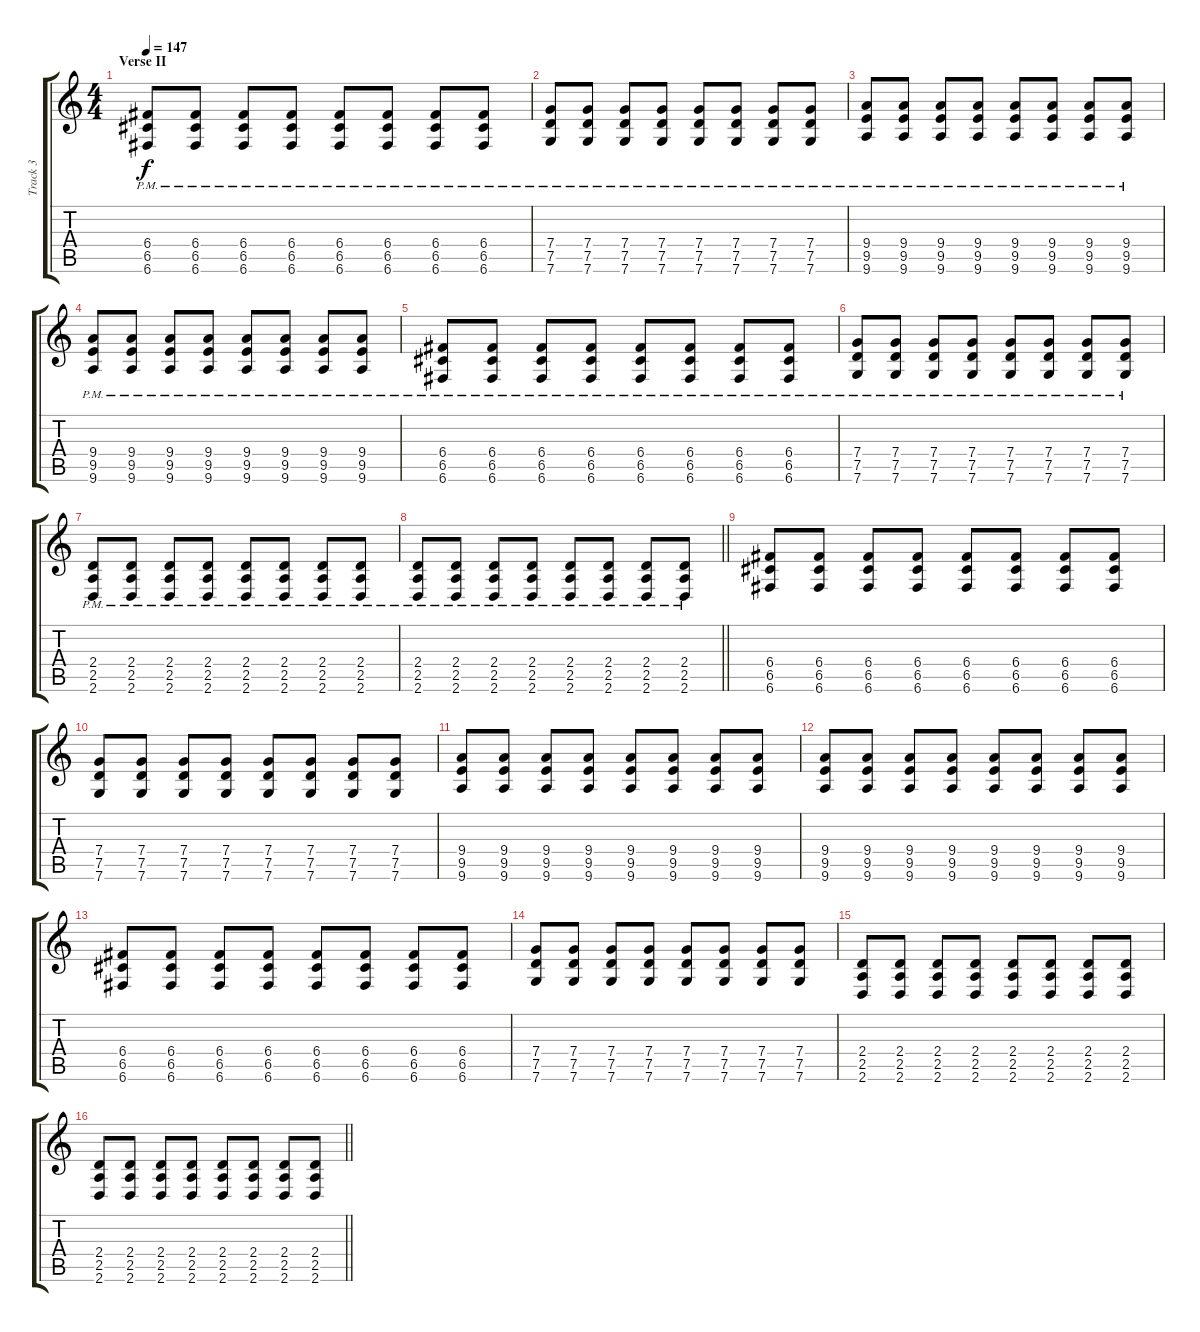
\track ("Track 3" "Track 3") {instrument distortionguitar}
\staff {score tabs}
\tuning (D4 A3 F3 C3 G2 C2) {hide}
\ts (4 4)
\section ("" "Verse II")
\tempo 147
\clef g2
\ks c
(6.4{pm} 6.5{pm} 6.6{pm}).8{dy f volume 7} (6.4{pm} 6.5{pm} 6.6{pm}).8 (6.4{pm} 6.5{pm} 6.6{pm}).8 (6.4{pm} 6.5{pm} 6.6{pm}).8 (6.4{pm} 6.5{pm} 6.6{pm}).8 (6.4{pm} 6.5{pm} 6.6{pm}).8 (6.4{pm} 6.5{pm} 6.6{pm}).8 (6.4{pm} 6.5{pm} 6.6{pm}).8 |
(7.4{pm} 7.5{pm} 7.6{pm}).8 (7.4{pm} 7.5{pm} 7.6{pm}).8 (7.4{pm} 7.5{pm} 7.6{pm}).8 (7.4{pm} 7.5{pm} 7.6{pm}).8 (7.4{pm} 7.5{pm} 7.6{pm}).8 (7.4{pm} 7.5{pm} 7.6{pm}).8 (7.4{pm} 7.5{pm} 7.6{pm}).8 (7.4{pm} 7.5{pm} 7.6{pm}).8 |
(9.4{pm} 9.5{pm} 9.6{pm}).8 (9.4{pm} 9.5{pm} 9.6{pm}).8 (9.4{pm} 9.5{pm} 9.6{pm}).8 (9.4{pm} 9.5{pm} 9.6{pm}).8 (9.4{pm} 9.5{pm} 9.6{pm}).8 (9.4{pm} 9.5{pm} 9.6{pm}).8 (9.4{pm} 9.5{pm} 9.6{pm}).8 (9.4{pm} 9.5{pm} 9.6{pm}).8 |
(9.4{pm} 9.5{pm} 9.6{pm}).8 (9.4{pm} 9.5{pm} 9.6{pm}).8 (9.4{pm} 9.5{pm} 9.6{pm}).8 (9.4{pm} 9.5{pm} 9.6{pm}).8 (9.4{pm} 9.5{pm} 9.6{pm}).8 (9.4{pm} 9.5{pm} 9.6{pm}).8 (9.4{pm} 9.5{pm} 9.6{pm}).8 (9.4{pm} 9.5{pm} 9.6{pm}).8 |
(6.4{pm} 6.5{pm} 6.6{pm}).8 (6.4{pm} 6.5{pm} 6.6{pm}).8 (6.4{pm} 6.5{pm} 6.6{pm}).8 (6.4{pm} 6.5{pm} 6.6{pm}).8 (6.4{pm} 6.5{pm} 6.6{pm}).8 (6.4{pm} 6.5{pm} 6.6{pm}).8 (6.4{pm} 6.5{pm} 6.6{pm}).8 (6.4{pm} 6.5{pm} 6.6{pm}).8 |
(7.4{pm} 7.5{pm} 7.6{pm}).8 (7.4{pm} 7.5{pm} 7.6{pm}).8 (7.4{pm} 7.5{pm} 7.6{pm}).8 (7.4{pm} 7.5{pm} 7.6{pm}).8 (7.4{pm} 7.5{pm} 7.6{pm}).8 (7.4{pm} 7.5{pm} 7.6{pm}).8 (7.4{pm} 7.5{pm} 7.6{pm}).8 (7.4{pm} 7.5{pm} 7.6{pm}).8 |
(2.4{pm} 2.5{pm} 2.6{pm}).8 (2.4{pm} 2.5{pm} 2.6{pm}).8 (2.4{pm} 2.5{pm} 2.6{pm}).8 (2.4{pm} 2.5{pm} 2.6{pm}).8 (2.4{pm} 2.5{pm} 2.6{pm}).8 (2.4{pm} 2.5{pm} 2.6{pm}).8 (2.4{pm} 2.5{pm} 2.6{pm}).8 (2.4{pm} 2.5{pm} 2.6{pm}).8 |
\barLineRight lightlight
(2.4{pm} 2.5{pm} 2.6{pm}).8 (2.4{pm} 2.5{pm} 2.6{pm}).8 (2.4{pm} 2.5{pm} 2.6{pm}).8 (2.4{pm} 2.5{pm} 2.6{pm}).8 (2.4{pm} 2.5{pm} 2.6{pm}).8 (2.4{pm} 2.5{pm} 2.6{pm}).8 (2.4{pm} 2.5{pm} 2.6{pm}).8 (2.4{pm} 2.5{pm} 2.6{pm}).8 |
(6.4 6.5 6.6).8 (6.4 6.5 6.6).8 (6.4 6.5 6.6).8 (6.4 6.5 6.6).8 (6.4 6.5 6.6).8 (6.4 6.5 6.6).8 (6.4 6.5 6.6).8 (6.4 6.5 6.6).8 |
(7.4 7.5 7.6).8 (7.4 7.5 7.6).8 (7.4 7.5 7.6).8 (7.4 7.5 7.6).8 (7.4 7.5 7.6).8 (7.4 7.5 7.6).8 (7.4 7.5 7.6).8 (7.4 7.5 7.6).8 |
(9.4 9.5 9.6).8 (9.4 9.5 9.6).8 (9.4 9.5 9.6).8 (9.4 9.5 9.6).8 (9.4 9.5 9.6).8 (9.4 9.5 9.6).8 (9.4 9.5 9.6).8 (9.4 9.5 9.6).8 |
(9.4 9.5 9.6).8 (9.4 9.5 9.6).8 (9.4 9.5 9.6).8 (9.4 9.5 9.6).8 (9.4 9.5 9.6).8 (9.4 9.5 9.6).8 (9.4 9.5 9.6).8 (9.4 9.5 9.6).8 |
(6.4 6.5 6.6).8 (6.4 6.5 6.6).8 (6.4 6.5 6.6).8 (6.4 6.5 6.6).8 (6.4 6.5 6.6).8 (6.4 6.5 6.6).8 (6.4 6.5 6.6).8 (6.4 6.5 6.6).8 |
(7.4 7.5 7.6).8 (7.4 7.5 7.6).8 (7.4 7.5 7.6).8 (7.4 7.5 7.6).8 (7.4 7.5 7.6).8 (7.4 7.5 7.6).8 (7.4 7.5 7.6).8 (7.4 7.5 7.6).8 |
(2.4 2.5 2.6).8 (2.4 2.5 2.6).8 (2.4 2.5 2.6).8 (2.4 2.5 2.6).8 (2.4 2.5 2.6).8 (2.4 2.5 2.6).8 (2.4 2.5 2.6).8 (2.4 2.5 2.6).8 |
\barLineRight lightlight
(2.4 2.5 2.6).8 (2.4 2.5 2.6).8 (2.4 2.5 2.6).8 (2.4 2.5 2.6).8 (2.4 2.5 2.6).8 (2.4 2.5 2.6).8 (2.4 2.5 2.6).8 (2.4 2.5 2.6).8
